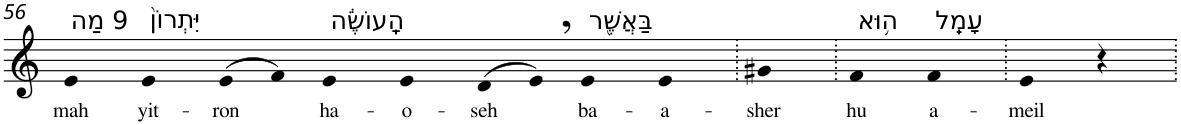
**kern	**text
*part1	*part1
*staff1	*staff1
*I"Piano	*
*I'Pno	*
!!LO:PB:g=z
*clefG2	*
*k[]	*
=56	=56
!LO:TX:a:t=9 מַה	!
!	!LO:LY:b
4e	mah
!LO:TX:a:t=יִּתְרוֹן֙	!
!	!LO:LY:b
4e	yit-
!	!LO:LY:b
(>8e	-ron
8f)	.
!LO:TX:a:t=הָֽעוֹשֶׂ֔ה	!
!	!LO:LY:b
4e	ha-
!	!LO:LY:b
4e	-o-
!	!LO:LY:b
(>8d	-seh
8e,)	.
!LO:TX:a:t=בַּאֲשֶׁ֖ר	!
!	!LO:LY:b
4e	ba-
!	!LO:LY:b
4e	-a-
=57.	=57.
!	!LO:LY:b
4g#X	-sher
=58.	=58.
!LO:TX:a:t=ה֥וּא	!
!	!LO:LY:b
4f	hu
!LO:TX:a:t=עָמֵֽל	!
!	!LO:LY:b
4f	a-
=59.	=59.
!	!LO:LY:b
4e	-meil
4r	.
=.	=.
*-	*-
